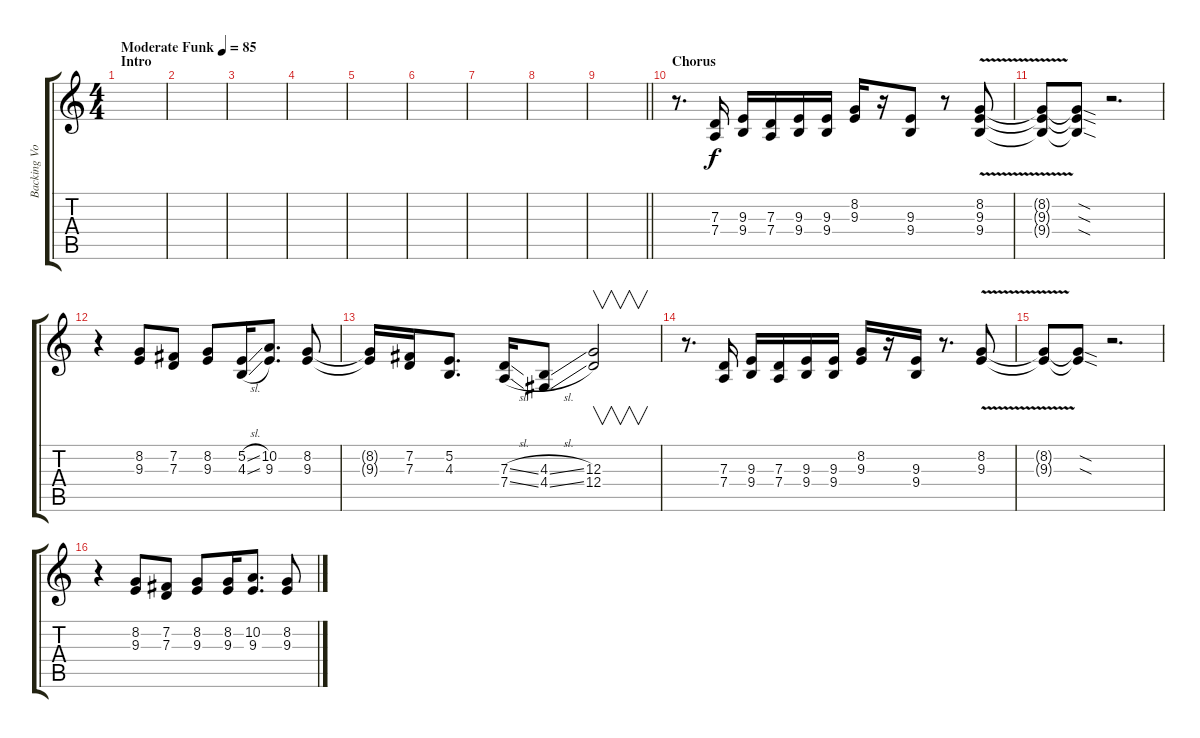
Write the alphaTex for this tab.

\track ("Backing Vocals 1" "Backing Vo") {instrument voiceoohs bank 255}
\staff {score tabs}
\tuning (E4 B3 G3 D3 A2 E2) {hide}
\ts (4 4)
\section ("" "Intro")
\tempo (85 "Moderate Funk")
\clef g2
\ks c
|
|
|
|
|
|
|
|
\barLineRight lightlight
|
\section ("" "Chorus")
r.8{d} (7.3 7.4).16 (9.3 9.4).16 (7.3 7.4).16 (9.3 9.4).16 (9.3 9.4).16 (8.2 9.3).16 r.16 (9.3 9.4).8 r.8 (8.2{v} 9.3{v} 9.4{v}).8 |
(8.2{t} 9.3{t} 9.4{t}).8 (8.2{sod t} 9.3{sod t} 9.4{sod t}).8 r.2{d} |
r.4 (8.2 9.3).8 (7.2 7.3).8 (8.2 9.3).8 (5.2{sl} 4.3{sl}).16 (10.2 9.3).8{d} (8.2 9.3).8 |
(8.2{t} 9.3{t}).16 (7.2 7.3).16 (5.2 4.3).8{d} (7.3{sl} 7.4{sl}).16 (4.3{sl} 4.4{sl}).8 (12.3 12.4).2{v} |
r.8{d} (7.3 7.4).16 (9.3 9.4).16 (7.3 7.4).16 (9.3 9.4).16 (9.3 9.4).16 (8.2 9.3).16 r.16 (9.3 9.4).16 r.8{d} (8.2{v} 9.3{v}).8 |
(8.2{t} 9.3{t}).8 (8.2{sod t} 9.3{sod t}).8 r.2{d} |
r.4 (8.2 9.3).8 (7.2 7.3).8 (8.2 9.3).8 (8.2 9.3).16 (10.2 9.3).8{d} (8.2 9.3).8
